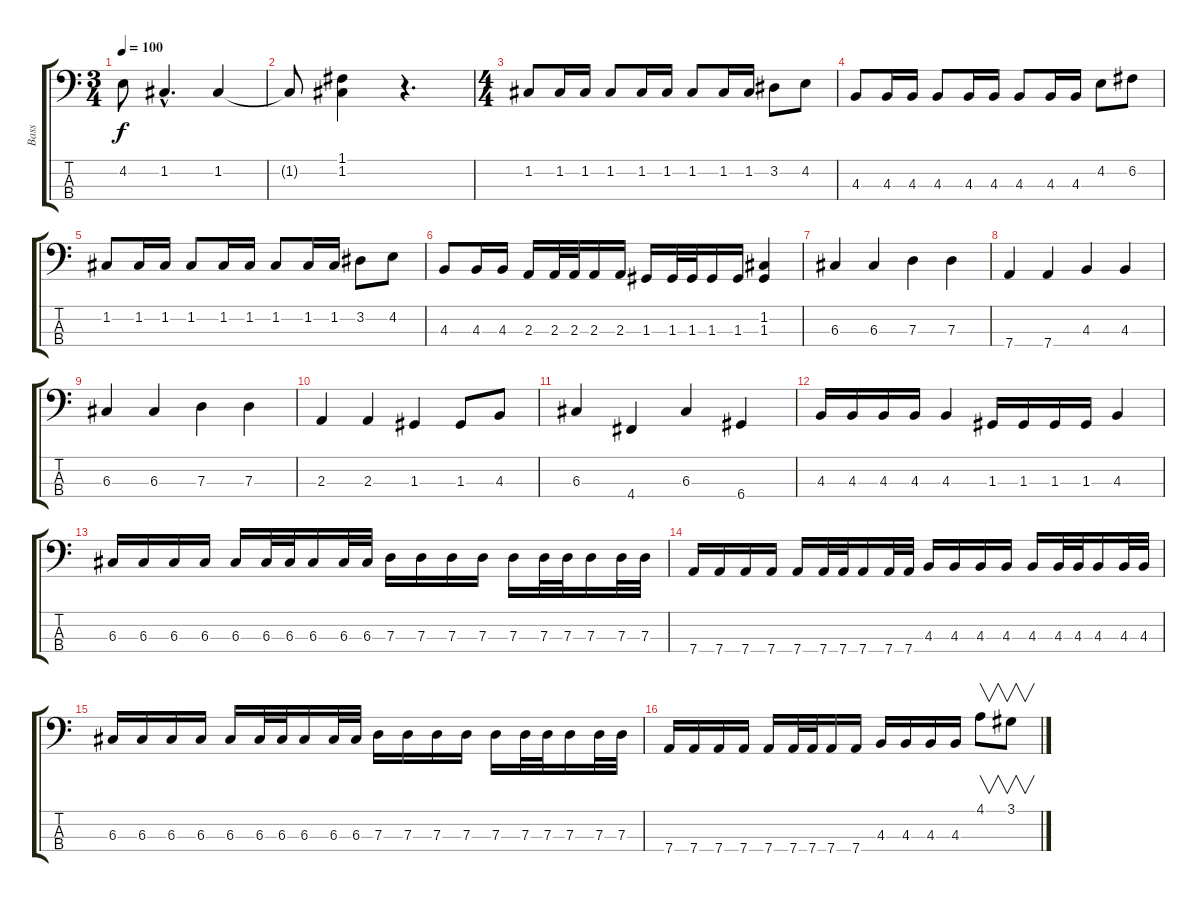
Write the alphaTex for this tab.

\track ("Bass" "Bass") {instrument slapbass2}
\staff {score tabs}
\tuning (F2 C2 G1 D1) {hide}
\ts (3 4)
\tempo 100
\clef f4
\ks c
4.2{t}.8{dy f} 1.2{hac}.4{d} 1.2.4 |
1.2{t}.8 (1.1 1.2).4 r.4{d} |
\ts (4 4)
1.2.8{instrument slapbass2} 1.2.16 1.2.16 1.2.8 1.2.16 1.2.16 1.2.8 1.2.16 1.2.16 3.2.8 4.2.8 |
4.3.8 4.3.16 4.3.16 4.3.8 4.3.16 4.3.16 4.3.8 4.3.16 4.3.16 4.2.8 6.2.8 |
1.2.8 1.2.16 1.2.16 1.2.8 1.2.16 1.2.16 1.2.8 1.2.16 1.2.16 3.2.8 4.2.8 |
4.3.8 4.3.16 4.3.16 2.3.16 2.3.32 2.3.32 2.3.16 2.3.16 1.3.16 1.3.32 1.3.32 1.3.16 1.3.16 (1.2 1.3).4 |
6.3.4 6.3.4 7.3.4 7.3.4 |
7.4.4 7.4.4 4.3.4 4.3.4 |
6.3.4 6.3.4 7.3.4 7.3.4 |
2.3.4 2.3.4 1.3.4 1.3.8 4.3.8 |
6.3.4 4.4.4 6.3.4 6.4.4 |
4.3.16 4.3.16 4.3.16 4.3.16 4.3.4 1.3.16 1.3.16 1.3.16 1.3.16 4.3.4 |
6.3.16 6.3.16 6.3.16 6.3.16 6.3.16 6.3.32 6.3.32 6.3.16 6.3.32 6.3.32 7.3.16 7.3.16 7.3.16 7.3.16 7.3.16 7.3.32 7.3.32 7.3.16 7.3.32 7.3.32 |
7.4.16 7.4.16 7.4.16 7.4.16 7.4.16 7.4.32 7.4.32 7.4.16 7.4.32 7.4.32 4.3.16 4.3.16 4.3.16 4.3.16 4.3.16 4.3.32 4.3.32 4.3.16 4.3.32 4.3.32 |
6.3.16 6.3.16 6.3.16 6.3.16 6.3.16 6.3.32 6.3.32 6.3.16 6.3.32 6.3.32 7.3.16 7.3.16 7.3.16 7.3.16 7.3.16 7.3.32 7.3.32 7.3.16 7.3.32 7.3.32 |
7.4.16 7.4.16 7.4.16 7.4.16 7.4.16 7.4.32 7.4.32 7.4.16 7.4.16 4.3.16 4.3.16 4.3.16 4.3.16 4.1.8{v} 3.1.8{v}
